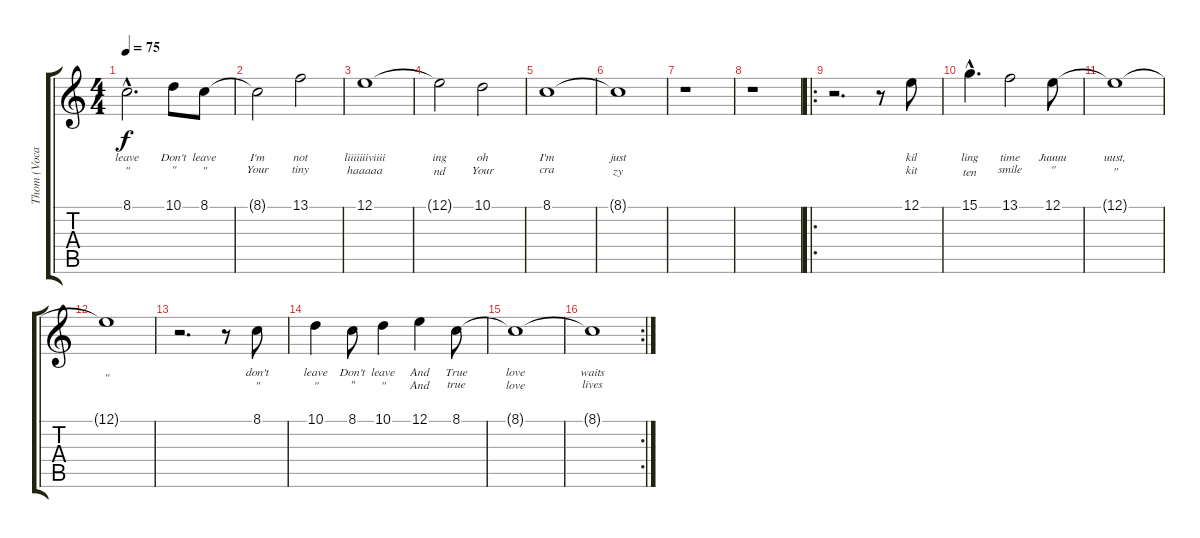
\track ("Thom (Vocals)" "Thom (Voca") {instrument clarinet}
\staff {score tabs}
\tuning (E4 B3 G3 D3 A2 E2) {hide}
\ts (4 4)
\tempo 75
\clef g2
\ks c
8.1{hac}.2{d lyrics (0 "leave") lyrics (1 "\"") lyrics (2 "") lyrics (3 "") lyrics (4 "") dy f} 10.1.8{lyrics (0 "Don't") lyrics (1 "\"") lyrics (2 "") lyrics (3 "") lyrics (4 "")} 8.1.8{lyrics (0 "leave") lyrics (1 "\"") lyrics (2 "") lyrics (3 "") lyrics (4 "")} |
8.1{t}.2{lyrics (0 "I'm") lyrics (1 "Your") lyrics (2 "") lyrics (3 "") lyrics (4 "")} 13.1.2{lyrics (0 "not") lyrics (1 "tiny") lyrics (2 "") lyrics (3 "") lyrics (4 "")} |
12.1.1{lyrics (0 "liiiiiiiviiii") lyrics (1 "haaaaa") lyrics (2 "") lyrics (3 "") lyrics (4 "")} |
12.1{t}.2{lyrics (0 "ing") lyrics (1 "nd") lyrics (2 "") lyrics (3 "") lyrics (4 "")} 10.1.2{lyrics (0 "oh") lyrics (1 "Your") lyrics (2 "") lyrics (3 "") lyrics (4 "")} |
8.1.1{lyrics (0 "I'm") lyrics (1 "cra") lyrics (2 "") lyrics (3 "") lyrics (4 "")} |
8.1{t}.1{lyrics (0 "just") lyrics (1 "zy") lyrics (2 "") lyrics (3 "") lyrics (4 "")} |
r.1 |
r.1 |
\ro
r.2{d} r.8 12.1.8{lyrics (0 "kil") lyrics (1 "kit") lyrics (2 "") lyrics (3 "") lyrics (4 "")} |
15.1{hac}.4{d lyrics (0 "ling") lyrics (1 "ten") lyrics (2 "") lyrics (3 "") lyrics (4 "")} 13.1.2{lyrics (0 "time") lyrics (1 "smile") lyrics (2 "") lyrics (3 "") lyrics (4 "")} 12.1.8{lyrics (0 "Juuuu") lyrics (1 "\"") lyrics (2 "") lyrics (3 "") lyrics (4 "")} |
12.1{t}.1{lyrics (0 "uust,") lyrics (1 "\"") lyrics (2 "") lyrics (3 "") lyrics (4 "")} |
12.1{t}.1{lyrics (0 "") lyrics (1 "\"") lyrics (2 "") lyrics (3 "") lyrics (4 "")} |
r.2{d} r.8 8.1.8{lyrics (0 "don't") lyrics (1 "\"") lyrics (2 "") lyrics (3 "") lyrics (4 "")} |
10.1.4{lyrics (0 "leave") lyrics (1 "\"") lyrics (2 "") lyrics (3 "") lyrics (4 "")} 8.1.8{lyrics (0 "Don't") lyrics (1 "\"") lyrics (2 "") lyrics (3 "") lyrics (4 "")} 10.1.4{lyrics (0 "leave") lyrics (1 "\"") lyrics (2 "") lyrics (3 "") lyrics (4 "")} 12.1.4{lyrics (0 "And") lyrics (1 "And") lyrics (2 "") lyrics (3 "") lyrics (4 "")} 8.1.8{lyrics (0 "True") lyrics (1 "true") lyrics (2 "") lyrics (3 "") lyrics (4 "")} |
8.1{t}.1{lyrics (0 "love") lyrics (1 "love") lyrics (2 "") lyrics (3 "") lyrics (4 "")} |
\rc 2
8.1{t}.1{lyrics (0 "waits") lyrics (1 "lives") lyrics (2 "") lyrics (3 "") lyrics (4 "")}
